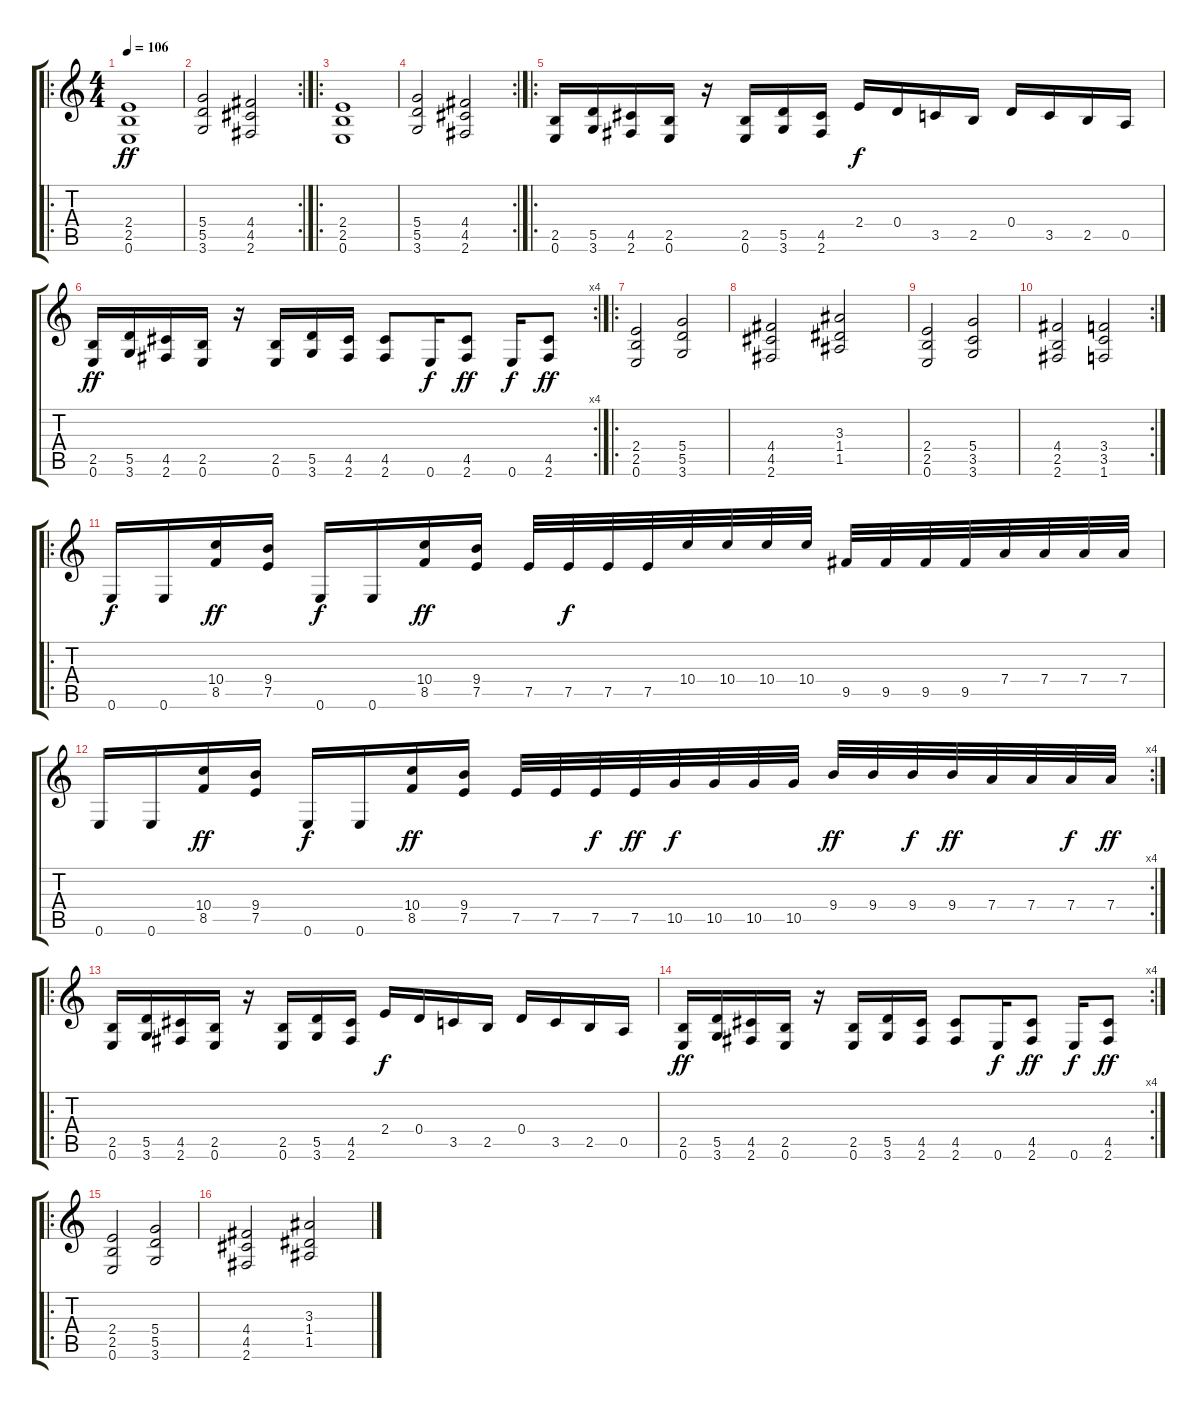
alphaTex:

\track "" {instrument overdrivenguitar}
\staff {score tabs}
\tuning (E4 B3 G3 D3 A2 E2) {hide}
\ro
\ts (4 4)
\tempo 106
\clef g2
\ks c
(2.4 2.5 0.6).1{dy ff instrument overdrivenguitar} |
\rc 2
(5.4 5.5 3.6).2 (4.4 4.5 2.6).2 |
\ro
(2.4 2.5 0.6).1 |
\rc 2
(5.4 5.5 3.6).2 (4.4 4.5 2.6).2 |
\ro
(2.5 0.6).16 (5.5 3.6).16 (4.5 2.6).16 (2.5 0.6).16 r.16 (2.5 0.6).16 (5.5 3.6).16 (4.5 2.6).16 2.4.16{dy f} 0.4.16 3.5.16 2.5.16 0.4.16 3.5.16 2.5.16 0.5.16 |
\rc 4
(2.5 0.6).16{dy ff} (5.5 3.6).16 (4.5 2.6).16 (2.5 0.6).16 r.16 (2.5 0.6).16 (5.5 3.6).16 (4.5 2.6).16 (4.5 2.6).8 0.6.16{dy f} (4.5 2.6).8{dy ff} 0.6.16{dy f} (4.5 2.6).8{dy ff} |
\ro
(2.4 2.5 0.6).2 (5.4 5.5 3.6).2 |
(4.4 4.5 2.6).2 (3.3 1.4 1.5).2 |
(2.4 2.5 0.6).2 (5.4 3.5 3.6).2 |
\rc 2
(4.4 2.5 2.6).2 (3.4 3.5 1.6).2 |
\ro
0.6.16{dy f} 0.6.16 (10.4 8.5).16{dy ff} (9.4 7.5).16 0.6.16{dy f} 0.6.16 (10.4 8.5).16{dy ff} (9.4 7.5).16 7.5.32 7.5.32{dy f} 7.5.32 7.5.32 10.4.32 10.4.32 10.4.32 10.4.32 9.5.32 9.5.32 9.5.32 9.5.32 7.4.32 7.4.32 7.4.32 7.4.32 |
\rc 4
0.6.16 0.6.16 (10.4 8.5).16{dy ff} (9.4 7.5).16 0.6.16{dy f} 0.6.16 (10.4 8.5).16{dy ff} (9.4 7.5).16 7.5.32 7.5.32 7.5.32{dy f} 7.5.32{dy ff} 10.5.32{dy f} 10.5.32 10.5.32 10.5.32 9.4.32{dy ff} 9.4.32 9.4.32{dy f} 9.4.32{dy ff} 7.4.32 7.4.32 7.4.32{dy f} 7.4.32{dy ff} |
\ro
(2.5 0.6).16 (5.5 3.6).16 (4.5 2.6).16 (2.5 0.6).16 r.16 (2.5 0.6).16 (5.5 3.6).16 (4.5 2.6).16 2.4.16{dy f} 0.4.16 3.5.16 2.5.16 0.4.16 3.5.16 2.5.16 0.5.16 |
\rc 4
(2.5 0.6).16{dy ff} (5.5 3.6).16 (4.5 2.6).16 (2.5 0.6).16 r.16 (2.5 0.6).16 (5.5 3.6).16 (4.5 2.6).16 (4.5 2.6).8 0.6.16{dy f} (4.5 2.6).8{dy ff} 0.6.16{dy f} (4.5 2.6).8{dy ff} |
\ro
(2.4 2.5 0.6).2 (5.4 5.5 3.6).2 |
(4.4 4.5 2.6).2 (3.3 1.4 1.5).2
